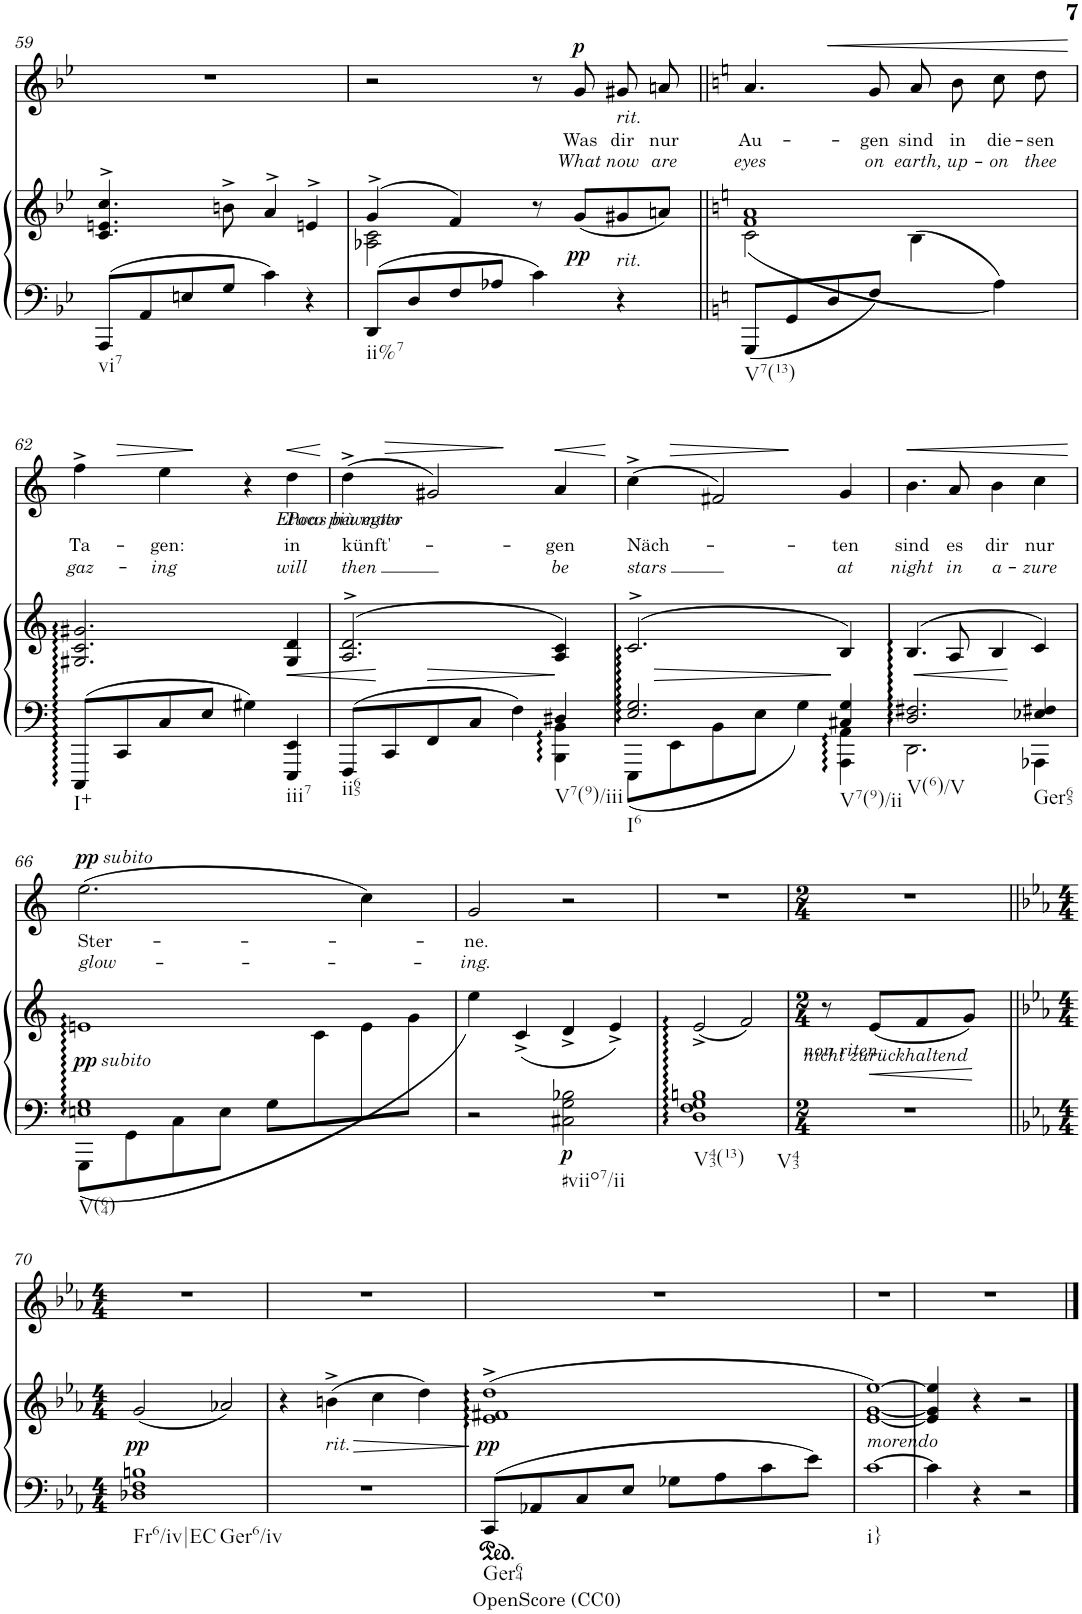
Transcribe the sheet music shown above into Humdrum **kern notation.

**kern	**kern	**dynam	**kern	**text	**text	**dynam
*part2	*part2	*part2	*part1	*part1	*part1	*part1
*staff3	*staff2	*staff2/3	*staff1	*staff1	*staff1	*staff1
*I"Piano	*	*	*I"Voice	*	*	*
*I'Pno	*	*	*	*	*	*
!!LO:PB:g=z
*clefF4	*clefG2	*	*clefG2	*	*	*
*k[b-e-]	*k[b-e-]	*	*k[b-e-]	*	*	*
*M4/4	*M4/4	*	*M4/4	*	*	*
=59	=59	=59	=59	=59	=59	=59
!LO:TX:b:t=vi7	!	!	!	!	!	!
8AAA/L	4.c/^> 4.en/^> 4.cc/^>	.	1r	.	.	.
8AA/	.	.	.	.	.	.
8En/	.	.	.	.	.	.
8G/J	8bn^\	.	.	.	.	.
4c\	4a^>/	.	.	.	.	.
4r	4en^>/	.	.	.	.	.
=60	=60	=60	=60	=60	=60	=60
*	*^	*	*	*	*	*
!LO:TX:b:t=ii%7	!	!	!	!	!	!	!
8DD/L	(4g^>/	2A-X\ 2c\	.	2r	.	.	.
8D/	.	.	.	.	.	.	.
8F/	4f/)	.	.	.	.	.	.
8A-X/J	.	.	.	.	.	.	.
4c\	8r	2ryy	.	8r	.	.	.
!	!	!	!LO:DY:b	!	!LO:LY:b	!LO:LY:b	!LO:DY:a
.	(<8g/L	.	pp	8g/	Was	What	p
!	!	!	!	!LO:TX:b:i:t=rit.	!	!	!
!	!LO:TX:b:i:t=rit.	!	!	!	!	!	!
!	!	!	!	!	!LO:LY:b	!LO:LY:b	!
4r	8g#X/	.	.	8g#X/L	dir	now	.
!	!	!	!	!	!LO:LY:b	!LO:LY:b	!
.	8an/J)	.	.	8an/J	nur	are	.
=61||	=61||	=61||	=61||	=61||	=61||	=61||	=61||
*k[]	*k[]	*	*	*k[]	*	*	*
*^	*	*	*	*	*	*	*
!LO:TX:b:t=V7(13)	!	!	!	!	!	!	!	!
!	!	!	!	!	!	!LO:LY:b	!LO:LY:b	!
*	*	*	*	*	*^	*	*	*
2.ryy	8GGG/L	1f 1a	(<2c\	.	4.a/	4ryy	Au-	eyes	.
.	8GG/	.	.	.	.	.	.	.	.
!	!	!	!	!	!	!	!	!	!LO:HP:b
.	8D/	.	.	.	.	4ryy	.	.	<
!	!	!	!	!	!	!	!LO:LY:b	!LO:LY:b	!
.	8F/J	.	.	.	8g/	.	-gen	on	.
!	!	!	!	!	!	!	!LO:LY:b	!LO:LY:b	!
.	2ryy	.	(>4B\	.	8a/L	2ryy	sind	earth,	.
!	!	!	!	!	!	!	!LO:LY:b	!LO:LY:b	!
.	.	.	.	.	8b/J	.	in	up-	.
!	!	!	!	!	!	!	!LO:LY:b	!LO:LY:b	!
4A\))	.	.	4ryy	.	8cc\L	.	die-	-on	.
!	!	!	!	!	!	!	!LO:LY:b	!LO:LY:b	!
.	.	.	.	.	8dd\J	.	-sen	thee	.
*v	*v	*	*	*	*	*	*	*	*
!!LO:LB:g=z	!!
=62	=62	=62	=62	=62	=62	=62	=62	=62
!LO:TX:b:t=I+	!	!	!	!	!	!	!	!
!	!	!	!	!	!	!LO:LY:b	!LO:LY:b	!
8CCC/L	2.G#X/ 2.c/ 2.g#X/	2ryy	.	4ff^\	8ryy	Ta-	gaz-	.
!	!	!	!	!	!	!	!	!LO:HP:b
8CC/	.	.	.	.	8ryy	.	.	>
!	!	!	!	!	!	!LO:LY:b	!LO:LY:b	!
8C/	.	.	.	4ee\	8ryy	-gen:	-ing	.
8E/J	.	.	.	.	8ryy	.	.	[
4G#X\	.	4ryy	.	4r	2ryy	.	.	.
!	!	!	!	!LO:TX:b:i:t=Poco più moto	!	!	!	!
!LO:TX:b:t=iii7	!	!	!	!	!	!	!	!
!	!	!	!LO:HP:b	!	!	!LO:LY:b	!LO:LY:b	!LO:HP:b
4EEE/ 4EE/	4G#/ 4d/	4ryy	<	4dd\	.	in	will	<
*	*v	*v	*	*	*	*	*	*
*	*	*	*v	*v	*	*	*
.	.	.	.	.	.	[
=63	=63	=63	=63	=63	=63	=63
*^	*^	*	*	*	*	*
!	!	!	!	!	!LO:TX:b:i:t=Etwas bewegter	!	!	!
!LO:TX:b:t=ii65	!	!	!	!	!	!	!	!
!	!	!	!	!	!	!LO:LY:b	!LO:LY:b	!
*	*	*	*	*	*^	*	*	*
8FFF/L	2.ryy	(>2.A/^> 2.d/^>	8ryy	.	(4dd^\	8ryy	künft'-	then	.
!	!	!	!	!	!	!	!	!	!LO:HP:b
8CC/	.	.	8ryy	.	.	8ryy	.	.	>
8FF/	.	.	8ryy	.	2g#X/)	4ryy	.	.	.
8C/J	.	.	8ryy	.	.	.	.	.	.
4F\	.	.	8ryy	.	.	4ryy	.	.	[
.	.	.	8ryy	.	.	.	.	.	.
!LO:TX:b:t=V7(9)/iii	!	!	!	!	!	!	!	!	!
!	!	!	!	!	!	!	!LO:LY:b	!LO:LY:b	!LO:HP:b
4BBB\ 4BB\	4D#X/	4A/ 4c/)	4ryy	.	4a/	4ryy	-gen	be	<
*v	*v	*	*	*	*v	*v	*	*	*
*	*v	*v	*	*	*	*	*
.	.	.	.	.	.	]
=64	=64	=64	=64	=64	=64	=64
*^	*	*	*	*	*	*
!LO:TX:b:t=I6	!	!	!	!	!	!	!
!	!	!	!LO:HP:b	!	!LO:LY:b	!LO:LY:b	!
*	*	*	*	*^	*	*	*
2.E/ 2.G/	8EEE\L	(>2.c^>/	>	(4cc^\	8ryy	Näch-	stars	.
!	!	!	!	!	!	!	!	!LO:HP:b
.	8EE\	.	.	.	8ryy	.	.	>
.	8BB\	.	.	2f#X/)	4ryy	.	.	.
.	8E\J	.	.	.	.	.	.	.
.	4G\	.	.	.	4ryy	.	.	]
!LO:TX:b:t=V7(9)/ii	!	!	!	!	!	!	!	!
!	!	!	!	!	!	!LO:LY:b	!LO:LY:b	!
4C#X/ 4G/	4AAA\ 4AA\	4B/)	[	4g/	4ryy	-ten	at	.
=65	=65	=65	=65	=65	=65	=65	=65	=65
!LO:TX:b:t=V(6)/V	!	!	!	!	!	!	!	!
!	!	!	!	!	!	!LO:LY:b	!LO:LY:b	!
*	*	*	*	*v	*v	*	*	*
2.D/ 2.F#X/	2.DD\	(>4.B/	.	4.b\	sind	night	.
!	!	!	!LO:HP:b	!	!LO:LY:b	!LO:LY:b	!
.	.	8A/	<	8a/	es	in	.
!	!	!	!	!	!LO:LY:b	!LO:LY:b	!
.	.	4B/	.	4b\	dir	a-	.
!LO:TX:b:t=Ger65	!	!	!	!	!	!	!
!	!	!	!	!	!LO:LY:b	!LO:LY:b	!
4E-X/ 4F#X/	4AAA-X\	4c/)	]	4cc\	nur	-zure	.
*v	*v	*	*	*	*	*	*
.	.	.	.	.	.	]
!!LO:LB:g=z
=66	=66	=66	=66	=66	=66	=66
*^	*^	*	*	*	*	*
!LO:TX:b:t=V(64)	!	!	!	!	!	!	!	!
!	!	!	!	!LO:DY:b	!	!LO:LY:b	!LO:LY:b	!
!	!	!	!	!LO:DY:n=1:b	!	!	!	!LO:DY:a
!	!	!	!	!	!	!	!	!LO:DY:n=1:a
1En 1G	(8GGG\L	1en	8ryy	pp other-dynamics	(2.ee\	Ster-	glow-	pp other-dynamics
*	*	*v	*v	*	*	*	*	*
.	8GG\	.	.	.	.	.	.
.	8C\	.	.	.	.	.	.
.	8E\J	.	.	.	.	.	.
.	8G\L	.	.	.	.	.	.
*	*	*^	*	*	*	*	*
.	4.ryy	.	8c\	.	.	.	.	.
.	.	.	8e\	.	4cc\)	.	.	.
.	.	.	8g\J	.	.	.	.	.
*v	*v	*	*	*	*	*	*	*
=67	=67	=67	=67	=67	=67	=67	=67
!	!	!	!	!	!LO:LY:b	!LO:LY:b	!
*	*v	*v	*	*	*	*	*
2r	4ee\)	.	2g/	-ne.	-ing.	.
.	(4c^/	.	.	.	.	.
!LO:TX:b:t=#viio7/ii	!	!	!	!	!	!
!	!	!LO:DY:b=2	!	!	!	!
2C#X\ 2G\ 2B-X\	4d^/	p	2r	.	.	.
.	4e^/)	.	.	.	.	.
=68	=68	=68	=68	=68	=68	=68
!LO:TX:b:t=V43(13)	!	!	!	!	!	!
!LO:TX:b:t=V43	!	!	!	!	!	!
1D 1F 1G 1Bn	(2e^/	.	1r	.	.	.
.	2f/)	.	.	.	.	.
=69	=69	=69	=69	=69	=69	=69
*M2/4	*M2/4	*	*M2/4	*	*	*
!	!LO:TX:b:i:t=nicht zurückhaltend	!	!	!	!	!
!	!LO:TX:b:i:t=non riten.	!	!	!	!	!
2r	8r	.	2r	.	.	.
!	!	!LO:HP:b	!	!	!	!
.	(8e/L	<	.	.	.	.
.	8f/	.	.	.	.	.
.	8g/J)	[	.	.	.	.
!!LO:LB:g=z
=70||	=70||	=70||	=70||	=70||	=70||	=70||
*k[b-e-a-]	*k[b-e-a-]	*	*k[b-e-a-]	*	*	*
*M4/4	*M4/4	*	*M4/4	*	*	*
!LO:TX:b:t=Fr6/iv|EC	!	!	!	!	!	!
!LO:TX:b:t=Ger6/iv	!	!	!	!	!	!
!	!	!LO:DY:b	!	!	!	!
1D-X 1F 1Bn	(2g/	pp	1r	.	.	.
.	2a-X/)	.	.	.	.	.
=71	=71	=71	=71	=71	=71	=71
1r	4r	.	1r	.	.	.
!	!LO:TX:b:i:t=rit.	!	!	!	!	!
.	(4bn^\	.	.	.	.	.
.	4cc\	.	.	.	.	.
.	4dd\)	.	.	.	.	.
.	.	[	.	.	.	.
=72	=72	=72	=72	=72	=72	=72
!LO:TX:b:t=Ger64	!	!	!	!	!	!
!	!	!LO:DY:b	!	!	!	!
8CC/L	(>1e-^> 1f#X^> 1dd^>	pp	1r	.	.	.
8AA-X/	.	.	.	.	.	.
8C/	.	.	.	.	.	.
8E-/J	.	.	.	.	.	.
8G-X\L	.	.	.	.	.	.
8A-\	.	.	.	.	.	.
8c\	.	.	.	.	.	.
8e-\J	.	.	.	.	.	.
=73	=73	=73	=73	=73	=73	=73
!	!LO:TX:b:i:t=morendo	!	!	!	!	!
!LO:TX:b:t=i}	!	!	!	!	!	!
[1c	[1e- [1g [1ee-)	.	1r	.	.	.
=74	=74	=74	=74	=74	=74	=74
4c\]	4e-/] 4g/] 4ee-/]	.	1r	.	.	.
4r	4r	.	.	.	.	.
2r	2r	.	.	.	.	.
==	==	==	==	==	==	==
*-	*-	*-	*-	*-	*-	*-
